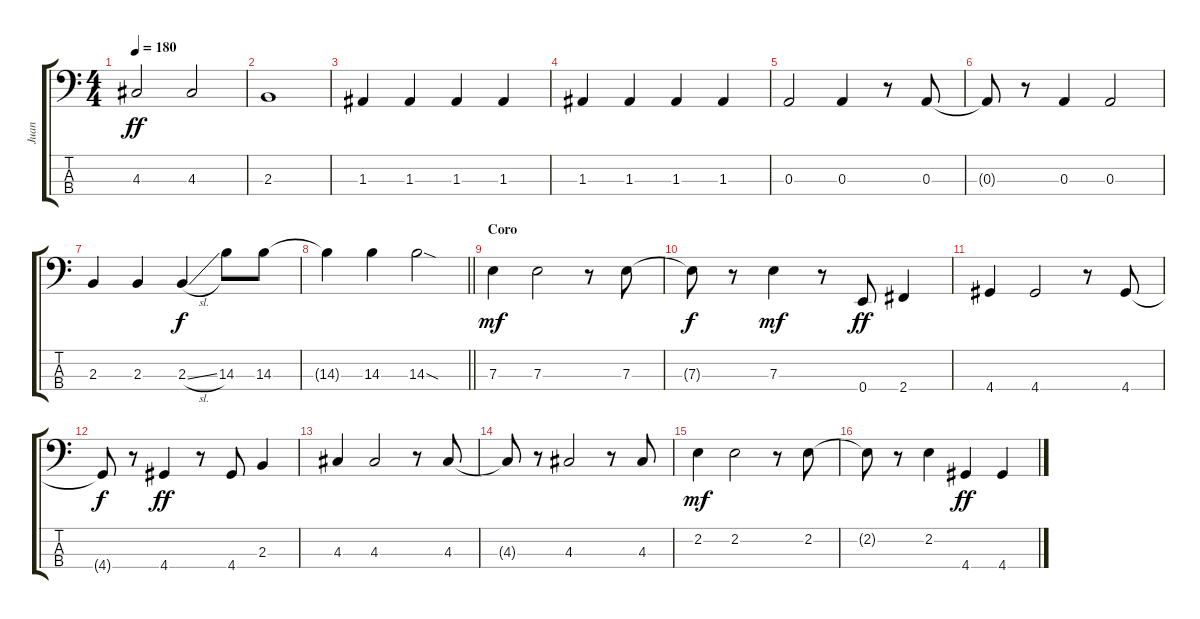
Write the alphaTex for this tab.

\track ("Juan" "Juan") {instrument electricbassfinger}
\staff {score tabs}
\tuning (G2 D2 A1 E1) {hide}
\ts (4 4)
\tempo 180
\clef f4
\ks c
4.3.2{dy ff} 4.3.2 |
2.3.1 |
1.3.4 1.3.4 1.3.4 1.3.4 |
1.3.4 1.3.4 1.3.4 1.3.4 |
0.3.2 0.3.4 r.8 0.3.8 |
0.3{t}.8 r.8 0.3.4 0.3.2 |
2.3.4 2.3.4 2.3{sl}.4{dy f} 14.3.8 14.3.8 |
\barLineRight lightlight
14.3{t}.4 14.3.4 14.3{sod}.2 |
\section ("" "Coro")
7.3.4{dy mf} 7.3.2 r.8 7.3.8 |
7.3{t}.8{dy f} r.8 7.3.4{dy mf} r.8 0.4.8{dy ff} 2.4.4 |
4.4.4 4.4.2 r.8 4.4.8 |
4.4{t}.8{dy f} r.8 4.4.4{dy ff} r.8 4.4.8 2.3.4 |
4.3.4 4.3.2 r.8 4.3.8 |
4.3{t}.8 r.8 4.3.2 r.8 4.3.8 |
2.2.4{dy mf} 2.2.2 r.8 2.2.8 |
2.2{t}.8 r.8 2.2.4 4.4.4{dy ff} 4.4.4
